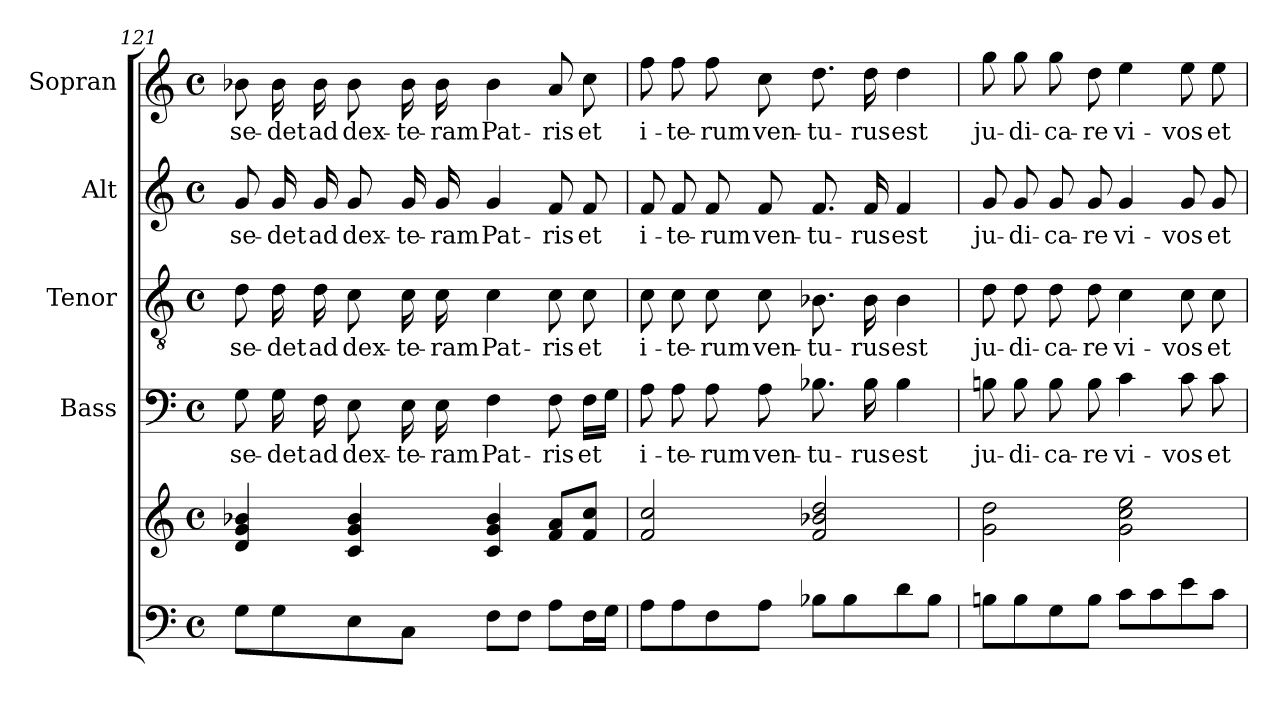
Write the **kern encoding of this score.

**kern	**kern	**kern	**text	**kern	**text	**kern	**text	**kern	**text
*part5	*part5	*part4	*part4	*part3	*part3	*part2	*part2	*part1	*part1
*staff6	*staff5	*staff4	*staff4	*staff3	*staff3	*staff2	*staff2	*staff1	*staff1
*	*	*I"Bass	*	*I"Tenor	*	*I"Alt	*	*I"Sopran	*
*	*	*I'B.	*	*I'T.	*	*I'A.	*	*I'S.	*
!!LO:LB:g=z
*clefF4	*clefG2	*clefF4	*	*clefGv2	*	*clefG2	*	*clefG2	*
*k[]	*k[]	*k[]	*	*k[]	*	*k[]	*	*k[]	*
*C:	*C:	*C:	*	*C:	*	*C:	*	*C:	*
*M4/4	*M4/4	*M4/4	*	*M4/4	*	*M4/4	*	*M4/4	*
*met(c)	*met(c)	*met(c)	*	*met(c)	*	*met(c)	*	*met(c)	*
=121	=121	=121	=121	=121	=121	=121	=121	=121	=121
!	!	!	!LO:LY:b	!	!LO:LY:b	!	!LO:LY:b	!	!LO:LY:b
8G\L	4d/ 4g/ 4b-X/	8G\	se-	8d\	se-	8g/	se-	8b-X\	se-
!	!	!	!LO:LY:b	!	!LO:LY:b	!	!LO:LY:b	!	!LO:LY:b
8G\	.	16G\	-det	16d\	-det	16g/	-det	16b-\	-det
!	!	!	!LO:LY:b	!	!LO:LY:b	!	!LO:LY:b	!	!LO:LY:b
.	.	16F\	ad	16d\	ad	16g/	ad	16b-\	ad
!	!	!	!LO:LY:b	!	!LO:LY:b	!	!LO:LY:b	!	!LO:LY:b
8E\	4c/ 4g/ 4b-/	8E\	dex-	8c\	dex-	8g/	dex-	8b-\	dex-
!	!	!	!LO:LY:b	!	!LO:LY:b	!	!LO:LY:b	!	!LO:LY:b
8C\J	.	16E\	-te-	16c\	-te-	16g/	-te-	16b-\	-te-
!	!	!	!LO:LY:b	!	!LO:LY:b	!	!LO:LY:b	!	!LO:LY:b
.	.	16E\	-ram	16c\	-ram	16g/	-ram	16b-\	-ram
!	!	!	!LO:LY:b	!	!LO:LY:b	!	!LO:LY:b	!	!LO:LY:b
8F\L	4c/ 4g/ 4b-/	4F\	Pat-	4c\	Pat-	4g/	Pat-	4b-\	Pat-
8F\J	.	.	.	.	.	.	.	.	.
!	!	!	!LO:LY:b	!	!LO:LY:b	!	!LO:LY:b	!	!LO:LY:b
8A\L	8f/ 8a/L	8F\	-ris	8c\	-ris	8f/	-ris	8a/	-ris
!	!	!	!LO:LY:b	!	!LO:LY:b	!	!LO:LY:b	!	!LO:LY:b
16F\L	8f/ 8cc/J	16F\LL	et	8c\	et	8f/	et	8cc\	et
16G\JJ	.	16G\JJ	.	.	.	.	.	.	.
=122	=122	=122	=122	=122	=122	=122	=122	=122	=122
!	!	!	!LO:LY:b	!	!LO:LY:b	!	!LO:LY:b	!	!LO:LY:b
8A\L	2f/ 2cc/	8A\	i-	8c\	i-	8f/	i-	8ff\	i-
!	!	!	!LO:LY:b	!	!LO:LY:b	!	!LO:LY:b	!	!LO:LY:b
8A\	.	8A\	-te-	8c\	-te-	8f/	-te-	8ff\	-te-
!	!	!	!LO:LY:b	!	!LO:LY:b	!	!LO:LY:b	!	!LO:LY:b
8F\	.	8A\	-rum	8c\	-rum	8f/	-rum	8ff\	-rum
!	!	!	!LO:LY:b	!	!LO:LY:b	!	!LO:LY:b	!	!LO:LY:b
8A\J	.	8A\	ven-	8c\	ven-	8f/	ven-	8cc\	ven-
!	!	!	!LO:LY:b	!	!LO:LY:b	!	!LO:LY:b	!	!LO:LY:b
8B-X\L	2f/ 2b-X/ 2dd/	8.B-X\	-tu-	8.B-X\	-tu-	8.f/	-tu-	8.dd\	-tu-
8B-\	.	.	.	.	.	.	.	.	.
!	!	!	!LO:LY:b	!	!LO:LY:b	!	!LO:LY:b	!	!LO:LY:b
.	.	16B-\	-rus	16B-\	-rus	16f/	-rus	16dd\	-rus
!	!	!	!LO:LY:b	!	!LO:LY:b	!	!LO:LY:b	!	!LO:LY:b
8d\	.	4B-\	est	4B-\	est	4f/	est	4dd\	est
8B-\J	.	.	.	.	.	.	.	.	.
=123	=123	=123	=123	=123	=123	=123	=123	=123	=123
!	!	!	!LO:LY:b	!	!LO:LY:b	!	!LO:LY:b	!	!LO:LY:b
8Bn\L	2g\ 2dd\	8Bn\	ju-	8d\	ju-	8g/	ju-	8gg\	ju-
!	!	!	!LO:LY:b	!	!LO:LY:b	!	!LO:LY:b	!	!LO:LY:b
8B\	.	8B\	-di-	8d\	-di-	8g/	-di-	8gg\	-di-
!	!	!	!LO:LY:b	!	!LO:LY:b	!	!LO:LY:b	!	!LO:LY:b
8G\	.	8B\	-ca-	8d\	-ca-	8g/	-ca-	8gg\	-ca-
!	!	!	!LO:LY:b	!	!LO:LY:b	!	!LO:LY:b	!	!LO:LY:b
8B\J	.	8B\	-re	8d\	-re	8g/	-re	8dd\	-re
!	!	!	!LO:LY:b	!	!LO:LY:b	!	!LO:LY:b	!	!LO:LY:b
8c\L	2g\ 2cc\ 2ee\	4c\	vi-	4c\	vi-	4g/	vi-	4ee\	vi-
8c\	.	.	.	.	.	.	.	.	.
!	!	!	!LO:LY:b	!	!LO:LY:b	!	!LO:LY:b	!	!LO:LY:b
8e\	.	8c\	-vos	8c\	-vos	8g/	-vos	8ee\	-vos
!	!	!	!LO:LY:b	!	!LO:LY:b	!	!LO:LY:b	!	!LO:LY:b
8c\J	.	8c\	et	8c\	et	8g/	et	8ee\	et
=	=	=	=	=	=	=	=	=	=
*-	*-	*-	*-	*-	*-	*-	*-	*-	*-
